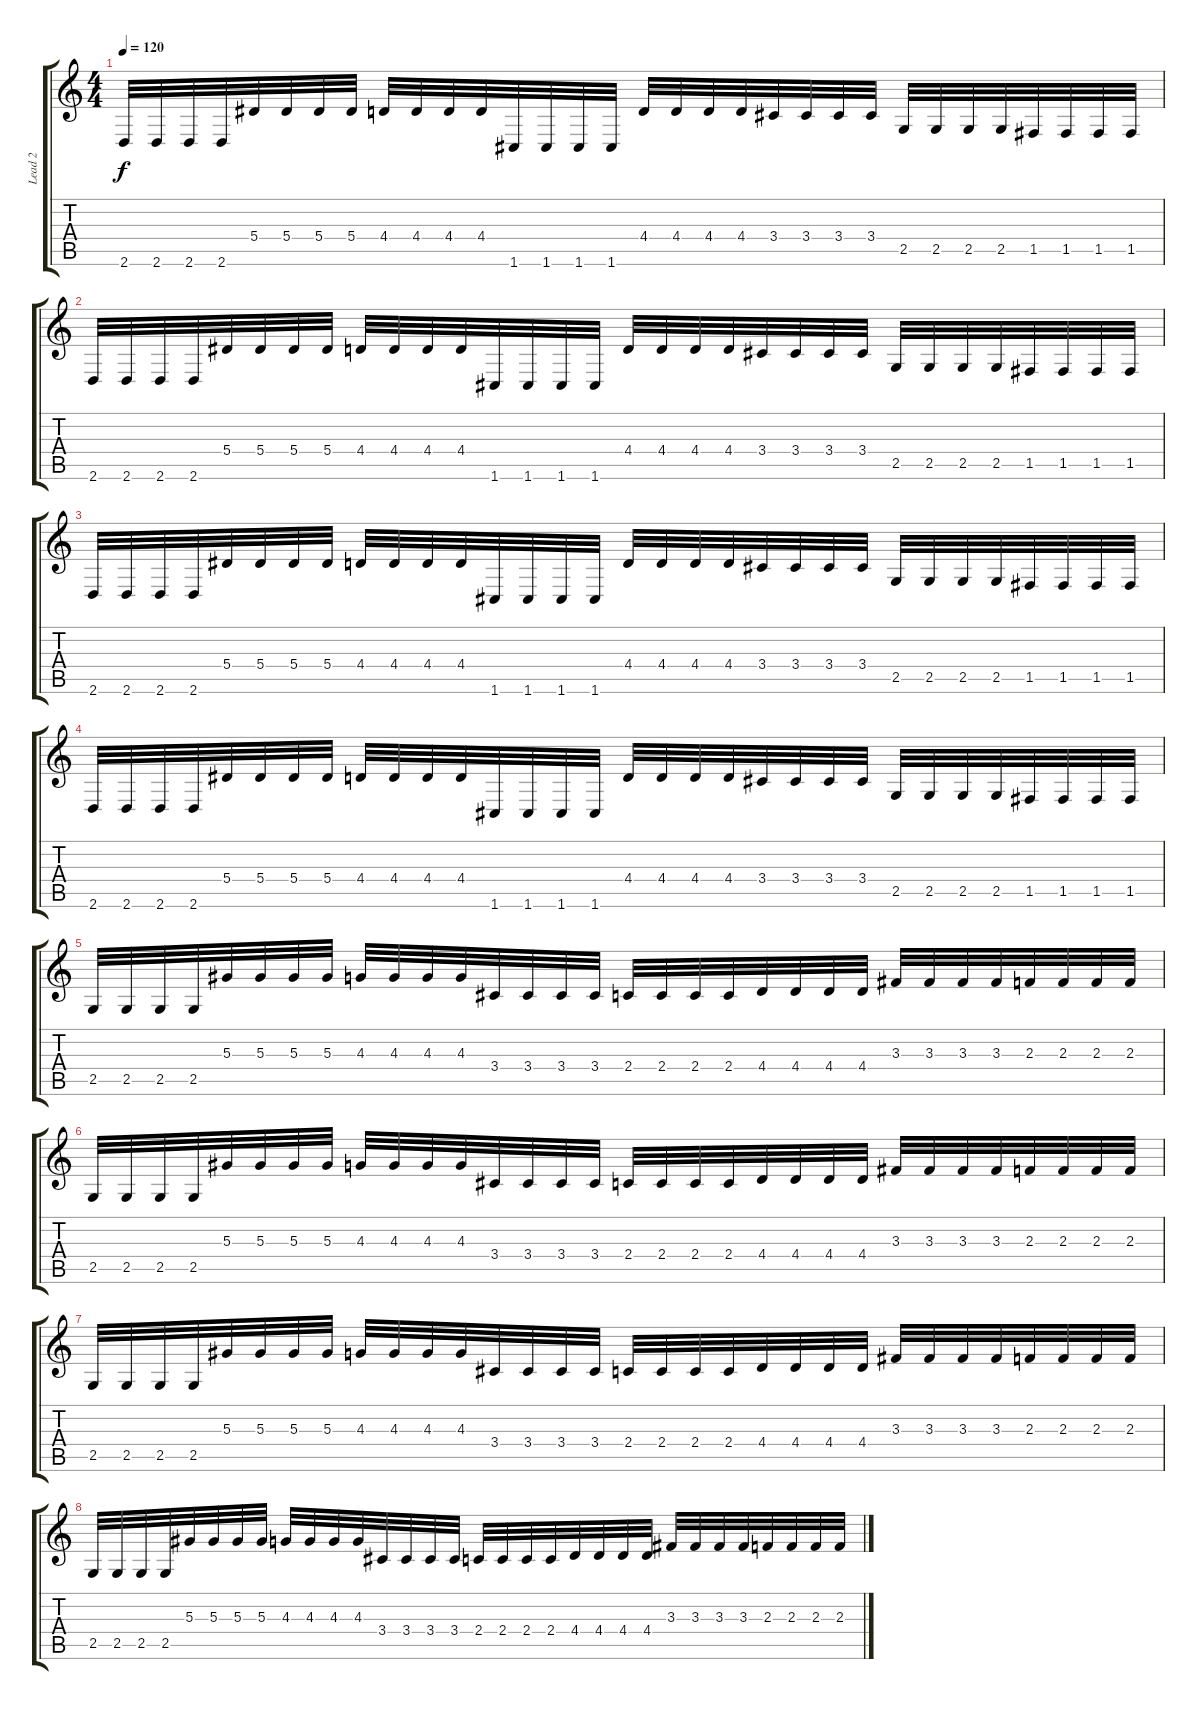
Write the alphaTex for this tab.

\track ("Lead 2" "Lead 2") {instrument overdrivenguitar}
\staff {score tabs}
\tuning (C4 G3 Eb3 Bb2 F2 C2) {hide}
\ts (4 4)
\tempo 120
\clef g2
\ks c
2.6.32{dy f} 2.6.32 2.6.32 2.6.32 5.4.32 5.4.32 5.4.32 5.4.32 4.4.32 4.4.32 4.4.32 4.4.32 1.6.32 1.6.32 1.6.32 1.6.32 4.4.32 4.4.32 4.4.32 4.4.32 3.4.32 3.4.32 3.4.32 3.4.32 2.5.32 2.5.32 2.5.32 2.5.32 1.5.32 1.5.32 1.5.32 1.5.32 |
2.6.32 2.6.32 2.6.32 2.6.32 5.4.32 5.4.32 5.4.32 5.4.32 4.4.32 4.4.32 4.4.32 4.4.32 1.6.32 1.6.32 1.6.32 1.6.32 4.4.32 4.4.32 4.4.32 4.4.32 3.4.32 3.4.32 3.4.32 3.4.32 2.5.32 2.5.32 2.5.32 2.5.32 1.5.32 1.5.32 1.5.32 1.5.32 |
2.6.32 2.6.32 2.6.32 2.6.32 5.4.32 5.4.32 5.4.32 5.4.32 4.4.32 4.4.32 4.4.32 4.4.32 1.6.32 1.6.32 1.6.32 1.6.32 4.4.32 4.4.32 4.4.32 4.4.32 3.4.32 3.4.32 3.4.32 3.4.32 2.5.32 2.5.32 2.5.32 2.5.32 1.5.32 1.5.32 1.5.32 1.5.32 |
2.6.32 2.6.32 2.6.32 2.6.32 5.4.32 5.4.32 5.4.32 5.4.32 4.4.32 4.4.32 4.4.32 4.4.32 1.6.32 1.6.32 1.6.32 1.6.32 4.4.32 4.4.32 4.4.32 4.4.32 3.4.32 3.4.32 3.4.32 3.4.32 2.5.32 2.5.32 2.5.32 2.5.32 1.5.32 1.5.32 1.5.32 1.5.32 |
2.5.32 2.5.32 2.5.32 2.5.32 5.3.32 5.3.32 5.3.32 5.3.32 4.3.32 4.3.32 4.3.32 4.3.32 3.4.32 3.4.32 3.4.32 3.4.32 2.4.32 2.4.32 2.4.32 2.4.32 4.4.32 4.4.32 4.4.32 4.4.32 3.3.32 3.3.32 3.3.32 3.3.32 2.3.32 2.3.32 2.3.32 2.3.32 |
2.5.32 2.5.32 2.5.32 2.5.32 5.3.32 5.3.32 5.3.32 5.3.32 4.3.32 4.3.32 4.3.32 4.3.32 3.4.32 3.4.32 3.4.32 3.4.32 2.4.32 2.4.32 2.4.32 2.4.32 4.4.32 4.4.32 4.4.32 4.4.32 3.3.32 3.3.32 3.3.32 3.3.32 2.3.32 2.3.32 2.3.32 2.3.32 |
2.5.32 2.5.32 2.5.32 2.5.32 5.3.32 5.3.32 5.3.32 5.3.32 4.3.32 4.3.32 4.3.32 4.3.32 3.4.32 3.4.32 3.4.32 3.4.32 2.4.32 2.4.32 2.4.32 2.4.32 4.4.32 4.4.32 4.4.32 4.4.32 3.3.32 3.3.32 3.3.32 3.3.32 2.3.32 2.3.32 2.3.32 2.3.32 |
2.5.32 2.5.32 2.5.32 2.5.32 5.3.32 5.3.32 5.3.32 5.3.32 4.3.32 4.3.32 4.3.32 4.3.32 3.4.32 3.4.32 3.4.32 3.4.32 2.4.32 2.4.32 2.4.32 2.4.32 4.4.32 4.4.32 4.4.32 4.4.32 3.3.32 3.3.32 3.3.32 3.3.32 2.3.32 2.3.32 2.3.32 2.3.32
